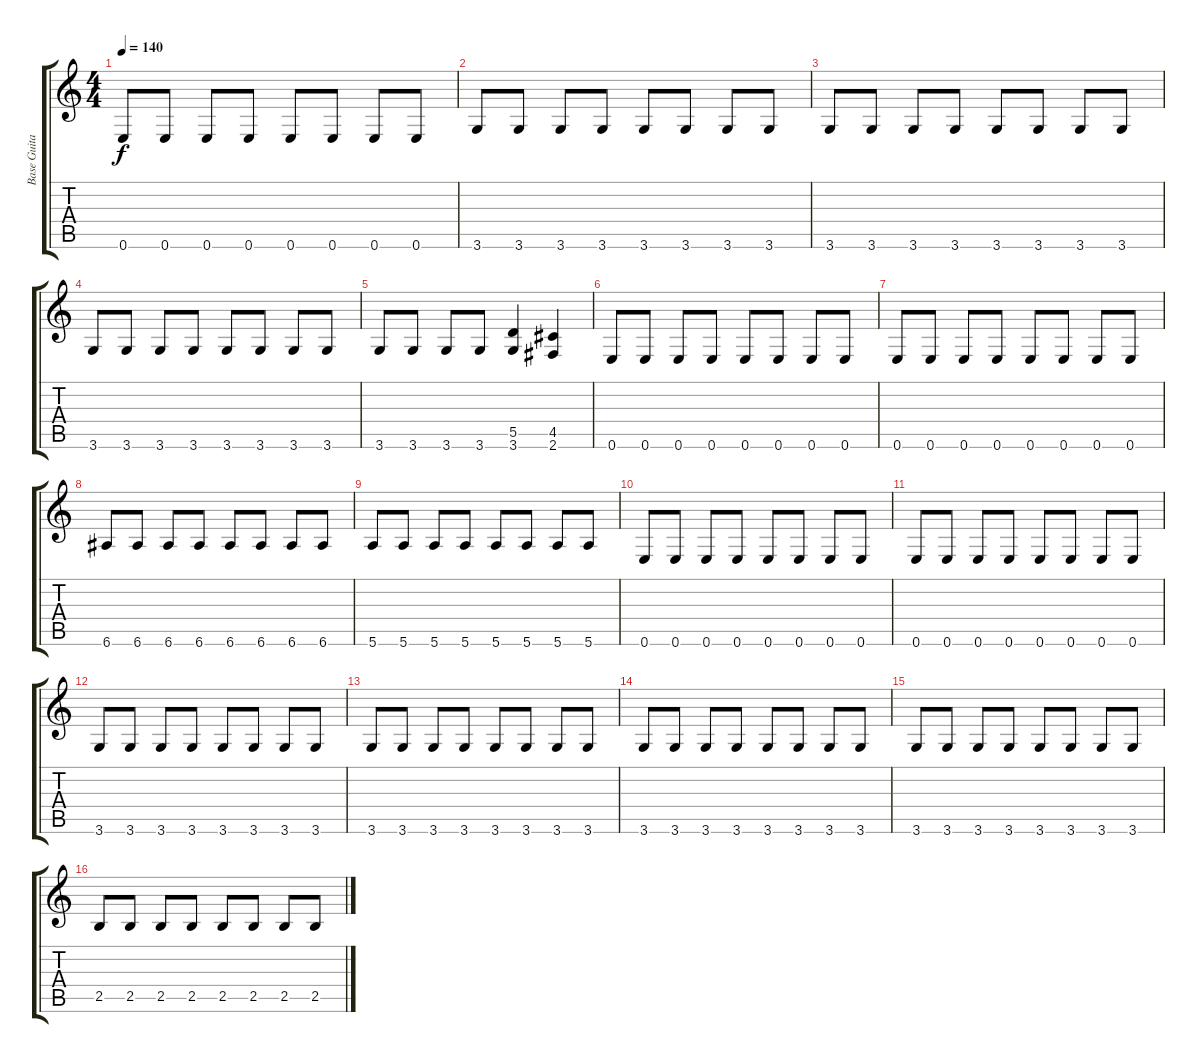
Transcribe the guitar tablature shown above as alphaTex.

\track ("Base Guitar" "Base Guita") {instrument distortionguitar}
\staff {score tabs}
\tuning (E4 B3 G3 D3 A2 E2) {hide}
\ts (4 4)
\tempo 140
\clef g2
\ks c
0.6.8{dy f} 0.6.8 0.6.8 0.6.8 0.6.8 0.6.8 0.6.8 0.6.8 |
3.6.8 3.6.8 3.6.8 3.6.8 3.6.8 3.6.8 3.6.8 3.6.8 |
3.6.8 3.6.8 3.6.8 3.6.8 3.6.8 3.6.8 3.6.8 3.6.8 |
3.6.8 3.6.8 3.6.8 3.6.8 3.6.8 3.6.8 3.6.8 3.6.8 |
3.6.8 3.6.8 3.6.8 3.6.8 (5.5 3.6).4 (4.5 2.6).4 |
0.6.8 0.6.8 0.6.8 0.6.8 0.6.8 0.6.8 0.6.8 0.6.8 |
0.6.8 0.6.8 0.6.8 0.6.8 0.6.8 0.6.8 0.6.8 0.6.8 |
6.6.8 6.6.8 6.6.8 6.6.8 6.6.8 6.6.8 6.6.8 6.6.8 |
5.6.8 5.6.8 5.6.8 5.6.8 5.6.8 5.6.8 5.6.8 5.6.8 |
0.6.8 0.6.8 0.6.8 0.6.8 0.6.8 0.6.8 0.6.8 0.6.8 |
0.6.8 0.6.8 0.6.8 0.6.8 0.6.8 0.6.8 0.6.8 0.6.8 |
3.6.8 3.6.8 3.6.8 3.6.8 3.6.8 3.6.8 3.6.8 3.6.8 |
3.6.8 3.6.8 3.6.8 3.6.8 3.6.8 3.6.8 3.6.8 3.6.8 |
3.6.8 3.6.8 3.6.8 3.6.8 3.6.8 3.6.8 3.6.8 3.6.8 |
3.6.8 3.6.8 3.6.8 3.6.8 3.6.8 3.6.8 3.6.8 3.6.8 |
2.5.8 2.5.8 2.5.8 2.5.8 2.5.8 2.5.8 2.5.8 2.5.8
